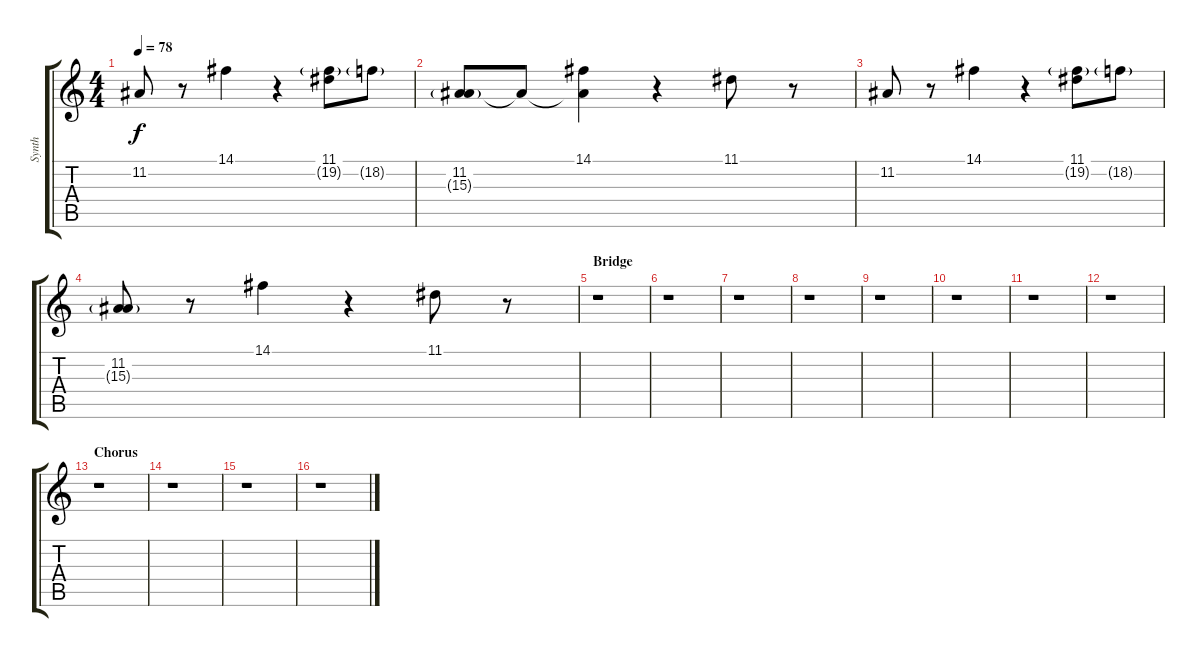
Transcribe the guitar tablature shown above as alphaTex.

\track ("Synth" "Synth") {instrument synthbrass1}
\staff {score tabs}
\tuning (E4 B3 G3 D3 A2 E2) {hide}
\ts (4 4)
\tempo 78
\clef g2
\ks c
11.2.8{dy f} r.8 14.1.4 r.4 (11.1 19.2{g}).8 18.2{g}.8 |
(11.2 15.3{g}).8 15.3{t}.8 (14.1 15.3{t}).4 r.4 11.1.8 r.8 |
11.2.8 r.8 14.1.4 r.4 (11.1 19.2{g}).8 18.2{g}.8 |
(11.2 15.3{g}).8 r.8 14.1.4 r.4 11.1.8 r.8 |
\section ("" "Bridge")
r.1 |
r.1 |
r.1 |
r.1 |
r.1 |
r.1 |
r.1 |
r.1 |
\section ("" "Chorus")
r.1 |
r.1 |
r.1 |
r.1
